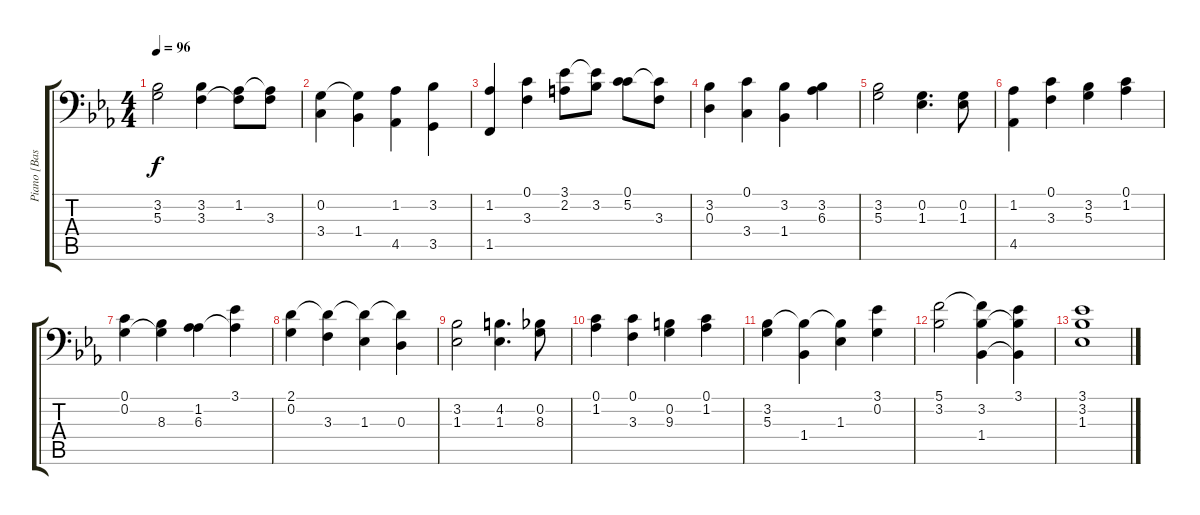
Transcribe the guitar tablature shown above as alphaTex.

\track ("Piano [Bass]" "Piano [Bas") {instrument acousticguitarsteel}
\staff {score tabs}
\tuning (C3 G2 D2 A1 E1 B0) {hide}
\ts (4 4)
\tempo 96
\clef f4
\ks eb
(3.2 5.3).2{dy f} (3.2 3.3).4 (1.2 3.3{t}).8 (1.2{t} 3.3).8 |
(0.2 3.4).4 (0.2{t} 1.4).4 (1.2 4.5).4 (3.2 3.5).4 |
(1.2 1.5).4 (0.1 3.3).4 (3.1 2.2).8 (3.1{t} 3.2).8 (0.1 5.2).8 (0.1{t} 3.3).8 |
(3.2 0.3).4 (0.1 3.4).4 (3.2 1.4).4 (3.2 6.3).4 |
(3.2 5.3).2 (0.2 1.3).4{d} (0.2 1.3).8 |
(1.2 4.5).4 (0.1 3.3).4 (3.2 5.3).4 (0.1 1.2).4 |
(0.1 0.2).4 (0.2{t} 8.3).4 (1.2 6.3).4 (3.1 1.2{t}).4 |
(2.1 0.2).4 (2.1{t} 3.3).4 (2.1{t} 1.3).4 (2.1{t} 0.3).4 |
(3.2 1.3).2 (4.2 1.3).4{d} (0.2 8.3).8 |
(0.1 1.2).4 (0.1 3.3).4 (0.2 9.3).4 (0.1 1.2).4 |
(3.2 5.3).4 (3.2{t} 1.4).4 (3.2{t} 1.3).4 (3.1 0.2).4 |
(5.1 3.2).2 (5.1{t} 3.2 1.4).4 (3.1 3.2{t} 1.4{t}).4 |
(3.1 3.2 1.3).1
